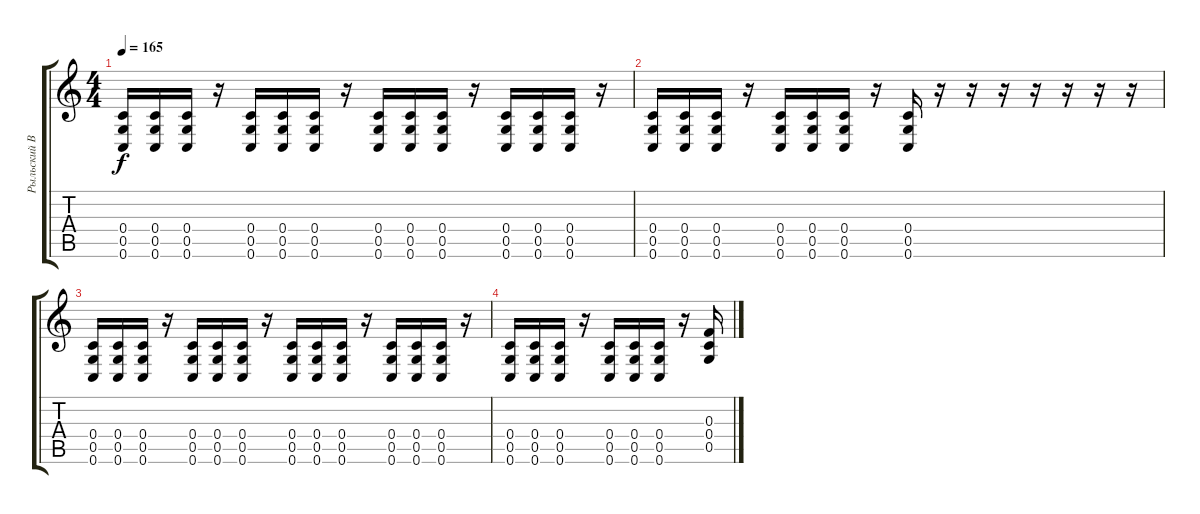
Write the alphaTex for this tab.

\track ("Рыльский Владислав" "Рыльский В") {instrument distortionguitar}
\staff {score tabs}
\tuning (D4 A3 F3 C3 G2 C2) {hide}
\ts (4 4)
\tempo 165
\clef g2
\ks c
(0.4 0.5 0.6).16{dy f} (0.4 0.5 0.6).16 (0.4 0.5 0.6).16 r.16 (0.4 0.5 0.6).16 (0.4 0.5 0.6).16 (0.4 0.5 0.6).16 r.16 (0.4 0.5 0.6).16 (0.4 0.5 0.6).16 (0.4 0.5 0.6).16 r.16 (0.4 0.5 0.6).16 (0.4 0.5 0.6).16 (0.4 0.5 0.6).16 r.16 |
(0.4 0.5 0.6).16 (0.4 0.5 0.6).16 (0.4 0.5 0.6).16 r.16 (0.4 0.5 0.6).16 (0.4 0.5 0.6).16 (0.4 0.5 0.6).16 r.16 (0.4 0.5 0.6).16 r.16 r.16 r.16 r.16 r.16 r.16 r.16 |
(0.4 0.5 0.6).16 (0.4 0.5 0.6).16 (0.4 0.5 0.6).16 r.16 (0.4 0.5 0.6).16 (0.4 0.5 0.6).16 (0.4 0.5 0.6).16 r.16 (0.4 0.5 0.6).16 (0.4 0.5 0.6).16 (0.4 0.5 0.6).16 r.16 (0.4 0.5 0.6).16 (0.4 0.5 0.6).16 (0.4 0.5 0.6).16 r.16 |
(0.4 0.5 0.6).16 (0.4 0.5 0.6).16 (0.4 0.5 0.6).16 r.16 (0.4 0.5 0.6).16 (0.4 0.5 0.6).16 (0.4 0.5 0.6).16 r.16 (0.3 0.4 0.5).16
